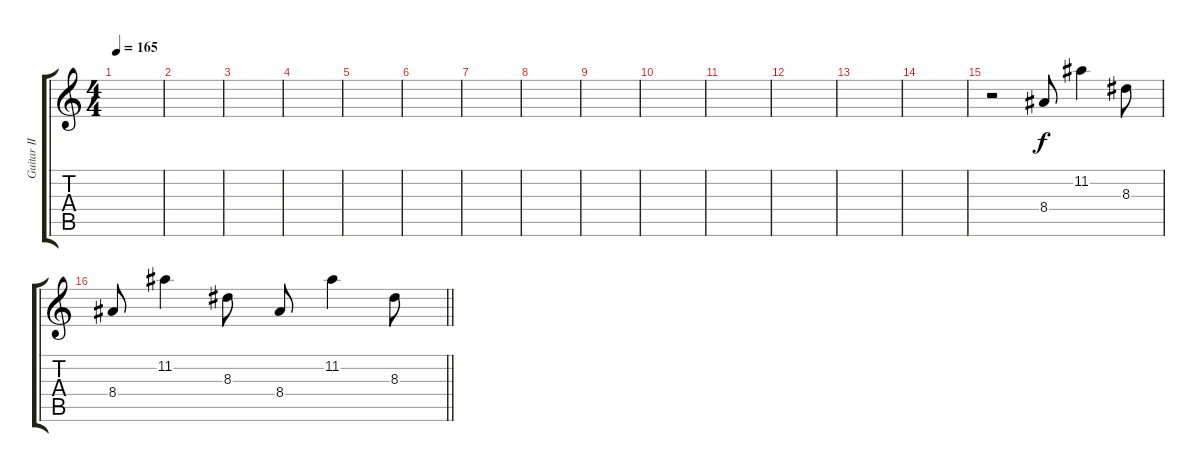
\track ("Guitar II" "Guitar II") {instrument distortionguitar}
\staff {score tabs}
\tuning (E4 B3 G3 D3 A2 D2) {hide}
\ts (4 4)
\tempo 165
\clef g2
\ks c
|
|
|
|
|
|
|
|
|
|
|
|
|
|
r.2{volume 8 instrument distortionguitar} 8.4.8 11.2.4 8.3.8 |
\barLineRight lightlight
8.4.8 11.2.4 8.3.8 8.4.8 11.2.4 8.3.8
